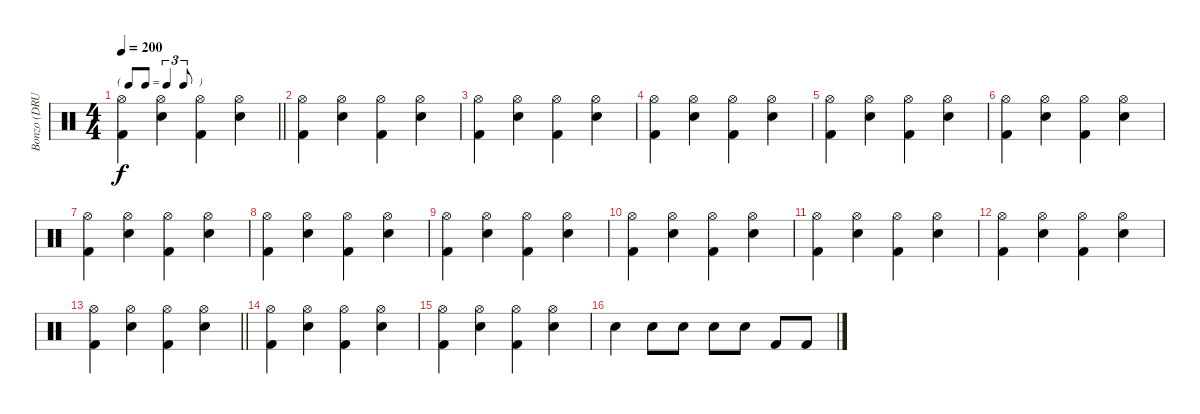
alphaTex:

\track ("Bonzo (DRUMS)" "Bonzo (DRU") {instrument percussion}
\staff {score}
\articulation defaults
\ts (4 4)
\tf triplet8th
\tempo 200
\clef neutral
\barLineRight lightlight
\ks c
("Hi-Hat (open)" "Kick (hit) 2").4{dy f} ("Hi-Hat (open)" "Snare (hit) 2").4 ("Hi-Hat (open)" "Kick (hit) 2").4 ("Hi-Hat (open)" "Snare (hit) 2").4 |
("Hi-Hat (open)" "Kick (hit) 2").4 ("Hi-Hat (open)" "Snare (hit) 2").4 ("Hi-Hat (open)" "Kick (hit) 2").4 ("Hi-Hat (open)" "Snare (hit) 2").4 |
("Hi-Hat (open)" "Kick (hit) 2").4 ("Hi-Hat (open)" "Snare (hit) 2").4 ("Hi-Hat (open)" "Kick (hit) 2").4 ("Hi-Hat (open)" "Snare (hit) 2").4 |
("Hi-Hat (open)" "Kick (hit) 2").4 ("Hi-Hat (open)" "Snare (hit) 2").4 ("Hi-Hat (open)" "Kick (hit) 2").4 ("Hi-Hat (open)" "Snare (hit) 2").4 |
("Hi-Hat (open)" "Kick (hit) 2").4 ("Hi-Hat (open)" "Snare (hit) 2").4 ("Hi-Hat (open)" "Kick (hit) 2").4 ("Hi-Hat (open)" "Snare (hit) 2").4 |
("Hi-Hat (open)" "Kick (hit) 2").4 ("Hi-Hat (open)" "Snare (hit) 2").4 ("Hi-Hat (open)" "Kick (hit) 2").4 ("Hi-Hat (open)" "Snare (hit) 2").4 |
("Hi-Hat (open)" "Kick (hit) 2").4 ("Hi-Hat (open)" "Snare (hit) 2").4 ("Hi-Hat (open)" "Kick (hit) 2").4 ("Hi-Hat (open)" "Snare (hit) 2").4 |
("Hi-Hat (open)" "Kick (hit) 2").4 ("Hi-Hat (open)" "Snare (hit) 2").4 ("Hi-Hat (open)" "Kick (hit) 2").4 ("Hi-Hat (open)" "Snare (hit) 2").4 |
("Hi-Hat (open)" "Kick (hit) 2").4 ("Hi-Hat (open)" "Snare (hit) 2").4 ("Hi-Hat (open)" "Kick (hit) 2").4 ("Hi-Hat (open)" "Snare (hit) 2").4 |
("Hi-Hat (open)" "Kick (hit) 2").4 ("Hi-Hat (open)" "Snare (hit) 2").4 ("Hi-Hat (open)" "Kick (hit) 2").4 ("Hi-Hat (open)" "Snare (hit) 2").4 |
("Hi-Hat (open)" "Kick (hit) 2").4 ("Hi-Hat (open)" "Snare (hit) 2").4 ("Hi-Hat (open)" "Kick (hit) 2").4 ("Hi-Hat (open)" "Snare (hit) 2").4 |
("Hi-Hat (open)" "Kick (hit) 2").4 ("Hi-Hat (open)" "Snare (hit) 2").4 ("Hi-Hat (open)" "Kick (hit) 2").4 ("Hi-Hat (open)" "Snare (hit) 2").4 |
\barLineRight lightlight
("Hi-Hat (open)" "Kick (hit) 2").4 ("Hi-Hat (open)" "Snare (hit) 2").4 ("Hi-Hat (open)" "Kick (hit) 2").4 ("Hi-Hat (open)" "Snare (hit) 2").4 |
("Hi-Hat (open)" "Kick (hit) 2").4 ("Hi-Hat (open)" "Snare (hit) 2").4 ("Hi-Hat (open)" "Kick (hit) 2").4 ("Hi-Hat (open)" "Snare (hit) 2").4 |
("Hi-Hat (open)" "Kick (hit) 2").4 ("Hi-Hat (open)" "Snare (hit) 2").4 ("Hi-Hat (open)" "Kick (hit) 2").4 ("Hi-Hat (open)" "Snare (hit) 2").4 |
"Snare (hit) 2".4 "Snare (hit) 2".8 "Snare (hit) 2".8 "Snare (hit) 2".8 "Snare (hit) 2".8 "Kick (hit) 2".8 "Kick (hit) 2".8
